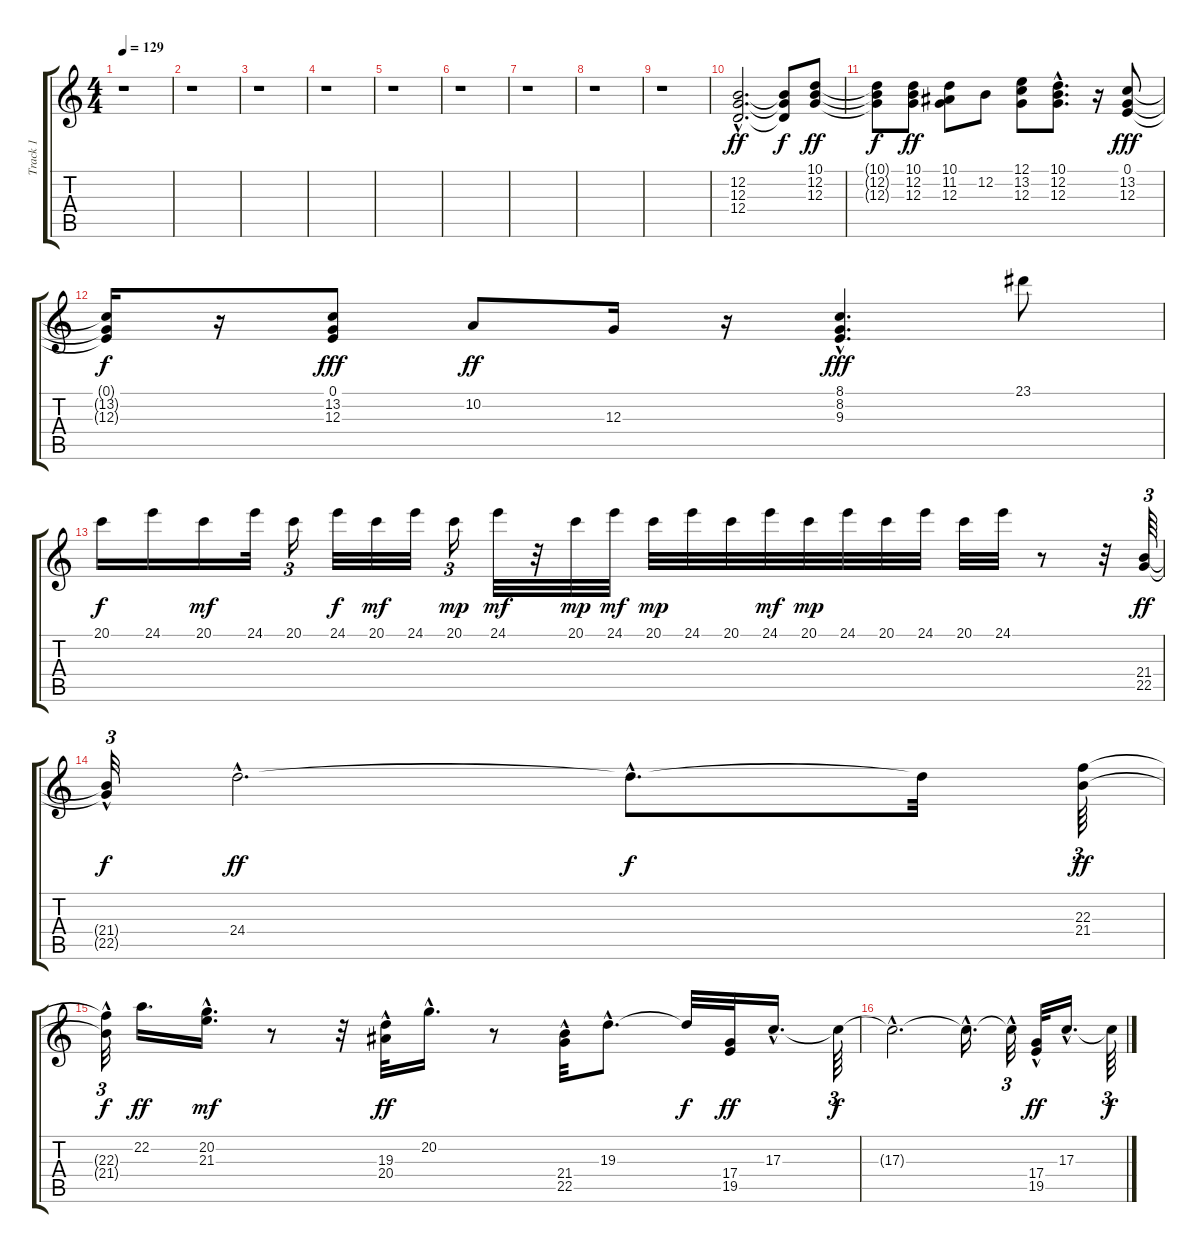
\track ("Track 1" "Track 1") {instrument brightacousticpiano}
\staff {score tabs}
\tuning (E4 B3 G3 D3 A2 E2) {hide}
\ts (4 4)
\tempo 129
\clef g2
\ks c
r.1{dy ff} |
r.1 |
r.1 |
r.1 |
r.1 |
r.1 |
r.1 |
r.1 |
r.1 |
(12.2{hac} 12.3{hac} 12.4{hac}).2{d} (12.2{t} 12.3{t} 12.4{t}).8{dy f} (10.1 12.2 12.3).8{dy ff} |
(10.1{t} 12.2{t} 12.3{t}).8{dy f} (10.1 12.2 12.3).8{dy ff} (10.1 11.2 12.3).8 12.2.8 (12.1 13.2 12.3).8 (10.1{hac} 12.2{hac} 12.3).8{d} r.16 (0.1 13.2 12.3).8{dy fff} |
(0.1{t} 13.2{t} 12.3{t}).16{dy f} r.16 (0.1 13.2 12.3).8{dy fff} 10.2.8{dy ff} 12.3.16 r.16 (8.1{hac} 8.2{hac} 9.3{hac}).4{d dy fff} 23.1.8 |
20.1.16{dy f} 24.1.16 20.1.16{dy mf} 24.1.32 20.1.16{tu (3 2)} 24.1.32{dy f} 20.1.32{dy mf} 24.1.32 20.1.16{tu (3 2) dy mp} 24.1.32{dy mf} r.32 20.1.32{dy mp} 24.1.32{dy mf} 20.1.32{dy mp} 24.1.32 20.1.32 24.1.32{dy mf} 20.1.32{dy mp} 24.1.32 20.1.32 24.1.32 20.1.32 24.1.32 r.8 r.32 (21.4 22.5).64{tu (3 2) dy ff} |
(21.4{hac t} 22.5{hac t}).32{tu (3 2) dy f} 24.4{hac}.2{d dy ff} 24.4{hac t}.8{d dy f} 24.4{t}.32 (22.3 21.4).64{tu (3 2) dy ff} |
(22.3{hac t} 21.4{t}).32{tu (3 2) dy f} 22.2.16{d dy ff} (20.2{hac} 21.3{hac}).16{d dy mf} r.8 r.32 (19.3{hac} 20.4{hac}).32{dy ff} 20.2{hac}.16{d} r.8 (21.4{hac} 22.5{hac}).32 19.3{hac}.8{d} 19.3{t}.32{dy f} (17.4 19.5).32{dy ff} 17.3{hac}.16{d} 17.3{t}.64{tu (3 2) dy f} |
17.3{hac t}.2{d} 17.3{hac t}.16{d} 17.3{hac t}.32{tu (3 2)} (17.4{hac} 19.5{hac}).32{dy ff} 17.3{hac}.16{d} 17.3{t}.64{tu (3 2) dy f}
